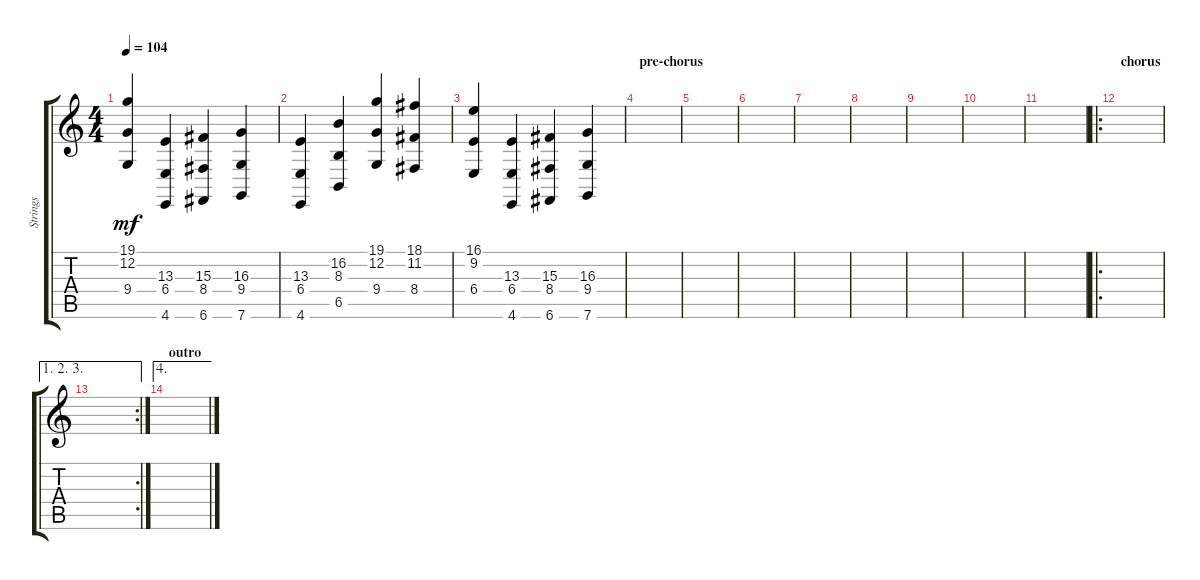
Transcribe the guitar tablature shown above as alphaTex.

\track ("Strings" "Strings") {instrument stringensemble1}
\staff {score tabs}
\tuning (C4 G3 Eb3 Bb2 F2 C2) {hide}
\ts (4 4)
\tempo 104
\clef g2
\ks c
(19.1 12.2 9.4).4{dy mf} (13.3 6.4 4.6).4 (15.3 8.4 6.6).4 (16.3 9.4 7.6).4 |
(13.3 6.4 4.6).4 (16.2 8.3 6.5).4 (19.1 12.2 9.4).4 (18.1 11.2 8.4).4 |
(16.1 9.2 6.4).4 (13.3 6.4 4.6).4 (15.3 8.4 6.6).4 (16.3 9.4 7.6).4 |
\section ("" "pre-chorus")
|
|
|
|
|
|
|
|
\ro
\section ("" "chorus")
|
\ae (1 2 3)
\rc 2
|
\ae 4
\section ("" "outro")
